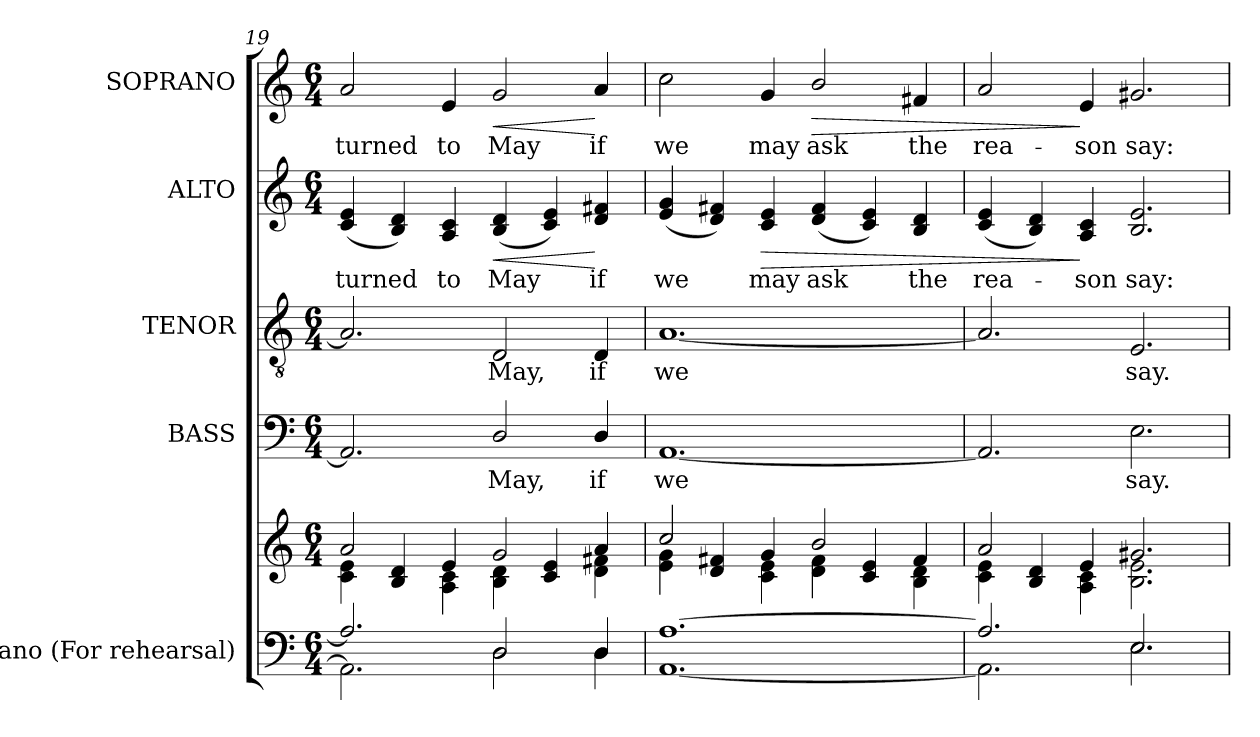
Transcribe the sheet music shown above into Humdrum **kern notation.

**kern	**kern	**kern	**text	**kern	**text	**kern	**text	**dynam	**kern	**text	**dynam
*part5	*part5	*part4	*part4	*part3	*part3	*part2	*part2	*part2	*part1	*part1	*part1
*staff6	*staff5	*staff4	*staff4	*staff3	*staff3	*staff2	*staff2	*staff2	*staff1	*staff1	*staff1
*I"Piano (For rehearsal)	*	*I"BASS	*	*I"TENOR	*	*I"ALTO	*	*	*I"SOPRANO	*	*
*	*	*I'B.	*	*I'T.	*	*I'A.	*	*	*I'S.	*	*
*clefF4	*clefG2	*clefF4	*	*clefGv2	*	*clefG2	*	*	*clefG2	*	*
*	*	*	*	*ITrd7c12	*	*	*	*	*	*	*
*k[]	*k[]	*k[]	*	*k[]	*	*k[]	*	*	*k[]	*	*
*C:	*C:	*C:	*	*C:	*	*C:	*	*	*C:	*	*
*M6/4	*M6/4	*M6/4	*	*M6/4	*	*M6/4	*	*	*M6/4	*	*
=19	=19	=19	=19	=19	=19	=19	=19	=19	=19	=19	=19
*^	*^	*	*	*	*	*	*	*	*	*	*
!	!	!	!	!	!	!	!	!	!LO:LY:b:color=#000000	!	!	!	!
!	!	!	!	!	!	!	!	!	!	!	!	!LO:LY:b:color=#000000	!
2.Ai/]	2.AAi\]	2ai/	4ci\ 4ei	2.AAi/]	.	2.AAi/]	.	(4ci/ 4ei	turned	.	2ai/	turned	.
.	.	.	4Bi/ 4di	.	.	.	.	4Bi/ 4di)	.	.	.	.	.
!	!	!	!	!	!	!	!	!	!LO:LY:b:color=#000000	!	!	!	!
!	!	!	!	!	!	!	!	!	!	!	!	!LO:LY:b:color=#000000	!
.	.	4ei/	4Ai\ 4ci	.	.	.	.	4Ai/ 4ci	to	.	4ei/	to	.
!	!	!	!	!	!LO:LY:b:color=#000000	!	!	!	!	!	!	!	!
!	!	!	!	!	!	!	!LO:LY:b:color=#000000	!	!	!	!	!	!
!	!	!	!	!	!	!	!	!	!LO:LY:b:color=#000000	!LO:HP:b	!	!	!
!	!	!	!	!	!	!	!	!	!	!	!	!LO:LY:b:color=#000000	!LO:HP:b
2Di/	2Di\	2gi/	4Bi\ 4di	2Di/	May,	2DDi/	May,	(4Bi/ 4di	May	<	2gi/	May	<
.	.	.	4ci/ 4ei	.	.	.	.	4ci/ 4ei)	.	.	.	.	.
!	!	!	!	!	!LO:LY:b:color=#000000	!	!	!	!	!	!	!	!
!	!	!	!	!	!	!	!LO:LY:b:color=#000000	!	!	!	!	!	!
!	!	!	!	!	!	!	!	!	!LO:LY:b:color=#000000	!	!	!	!
!	!	!	!	!	!	!	!	!	!	!	!	!LO:LY:b:color=#000000	!
4Di/	4Di\	4ai/	4di\ 4f#Xi	4Di/	if	4DDi/	if	4di/ 4f#Xi	if	[	4ai/	if	[
=20	=20	=20	=20	=20	=20	=20	=20	=20	=20	=20	=20	=20	=20
!	!	!	!	!	!LO:LY:b:color=#000000	!	!	!	!	!	!	!	!
!	!	!	!	!	!	!	!LO:LY:b:color=#000000	!	!	!	!	!	!
!	!	!	!	!	!	!	!	!	!LO:LY:b:color=#000000	!	!	!	!
!	!	!	!	!	!	!	!	!	!	!	!	!LO:LY:b:color=#000000	!
[1.Ai	[1.AAi	2cci/	4ei\ 4gi	[1.AAi	we	[1.AAi	we	(4ei/ 4gi	we	.	2cci\	we	.
.	.	.	4di/ 4f#Xi	.	.	.	.	4di/ 4f#Xi)	.	.	.	.	.
!	!	!	!	!	!	!	!	!	!LO:LY:b:color=#000000	!LO:HP:b	!	!	!
!	!	!	!	!	!	!	!	!	!	!	!	!LO:LY:b:color=#000000	!
.	.	4gi/	4ci\ 4ei	.	.	.	.	4ci/ 4ei	may	>	4gi/	may	.
!	!	!	!	!	!	!	!	!	!LO:LY:b:color=#000000	!	!	!	!
!	!	!	!	!	!	!	!	!	!	!	!	!LO:LY:b:color=#000000	!LO:HP:b
.	.	2bi/	4di\ 4f#i	.	.	.	.	(4di/ 4f#i	ask	.	2bi/	ask	>
.	.	.	4ci/ 4ei	.	.	.	.	4ci/ 4ei)	.	.	.	.	.
!	!	!	!	!	!	!	!	!	!LO:LY:b:color=#000000	!	!	!	!
!	!	!	!	!	!	!	!	!	!	!	!	!LO:LY:b:color=#000000	!
.	.	4f#i/	4Bi\ 4di	.	.	.	.	4Bi/ 4di	the	.	4f#Xi/	the	.
=21	=21	=21	=21	=21	=21	=21	=21	=21	=21	=21	=21	=21	=21
!	!	!	!	!	!	!	!	!	!LO:LY:b:color=#000000	!	!	!	!
!	!	!	!	!	!	!	!	!	!	!	!	!LO:LY:b:color=#000000	!
2.Ai/]	2.AAi\]	2ai/	4ci\ 4ei	2.AAi/]	.	2.AAi/]	.	(4ci/ 4ei	rea-	.	2ai/	rea-	.
.	.	.	4Bi/ 4di	.	.	.	.	4Bi/ 4di)	.	.	.	.	.
!	!	!	!	!	!	!	!	!	!LO:LY:b:color=#000000	!	!	!	!
!	!	!	!	!	!	!	!	!	!	!	!	!LO:LY:b:color=#000000	!
.	.	4ei/	4Ai\ 4ci	.	.	.	.	4Ai/ 4ci	-son	]	4ei/	-son	]
!	!	!	!	!	!LO:LY:b:color=#000000	!	!	!	!	!	!	!	!
!	!	!	!	!	!	!	!LO:LY:b:color=#000000	!	!	!	!	!	!
!	!	!	!	!	!	!	!	!	!LO:LY:b:color=#000000	!	!	!	!
!	!	!	!	!	!	!	!	!	!	!	!	!LO:LY:b:color=#000000	!
2.Ei/	2.Ei\	2.g#Xi/	2.Bi\ 2.ei	2.Ei\	say.	2.EEi/	say.	2.Bi/ 2.ei	say:	.	2.g#Xi/	say:	.
*v	*v	*	*	*	*	*	*	*	*	*	*	*	*
*	*v	*v	*	*	*	*	*	*	*	*	*	*
=	=	=	=	=	=	=	=	=	=	=	=
*-	*-	*-	*-	*-	*-	*-	*-	*-	*-	*-	*-
